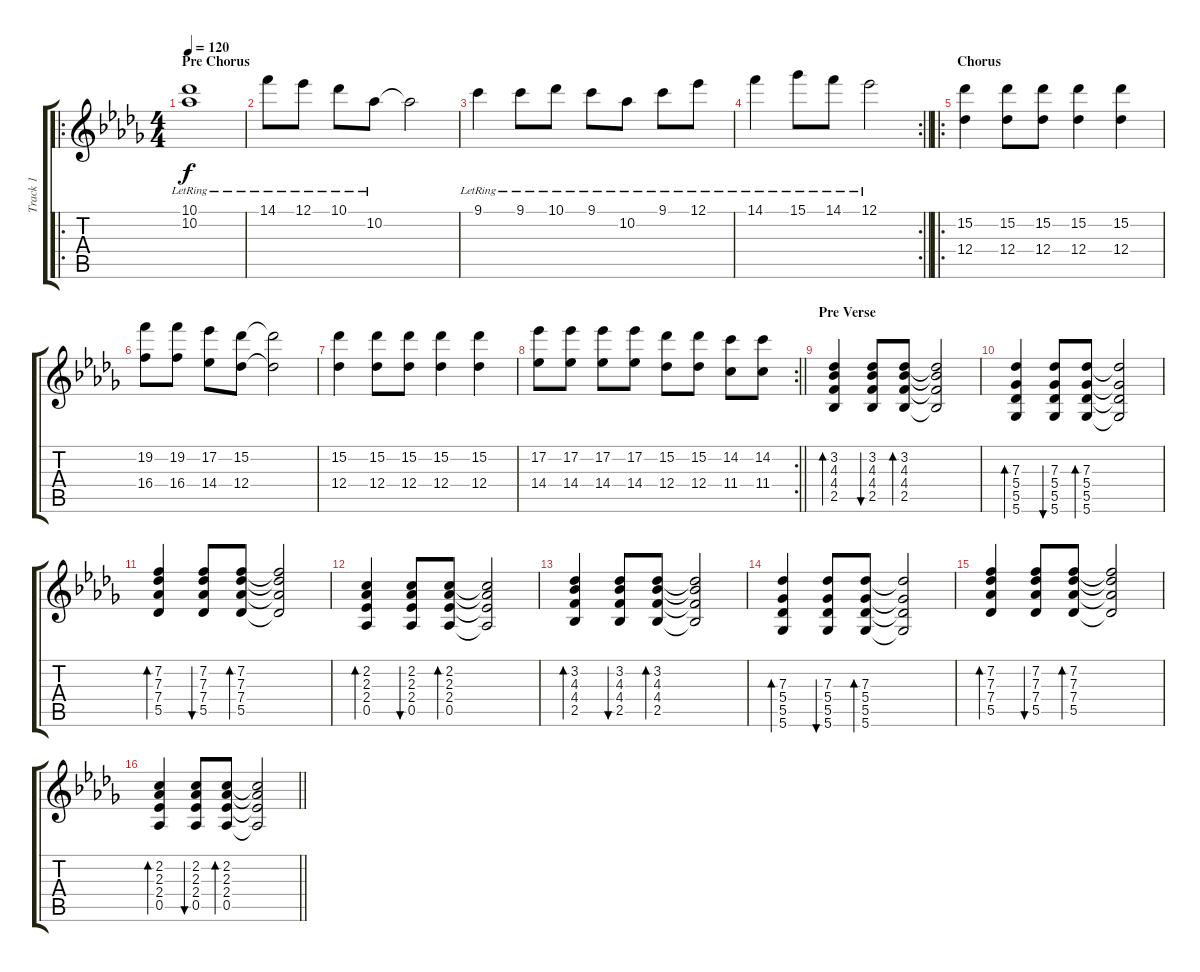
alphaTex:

\track ("Track 1" "Track 1") {instrument acousticguitarsteel}
\staff {score tabs}
\tuning (Eb4 Bb3 Gb3 Db3 Ab2 Db2) {hide}
\ro
\ts (4 4)
\section ("" "Pre Chorus")
\tempo 120
\clef g2
\ks db
(10.1{lr} 10.2{lr}).1{dy f} |
14.1{lr}.8 12.1{lr}.8 10.1{lr}.8 10.2{lr}.8 10.2{t}.2 |
9.1{lr}.4 9.1{lr}.8 10.1{lr}.8 9.1{lr}.8 10.2{lr}.8 9.1{lr}.8 12.1{lr}.8 |
\rc 2
\barLineRight lightlight
14.1{lr}.4 15.1{lr}.8 14.1{lr}.8 12.1{lr}.2 |
\ro
\section ("" "Chorus")
(15.2 12.4).4{instrument distortionguitar} (15.2 12.4).8 (15.2 12.4).8 (15.2 12.4).4 (15.2 12.4).4 |
(19.2 16.4).8 (19.2 16.4).8 (17.2 14.4).8 (15.2 12.4).8 (15.2{t} 12.4{t}).2 |
(15.2 12.4).4{instrument distortionguitar} (15.2 12.4).8 (15.2 12.4).8 (15.2 12.4).4 (15.2 12.4).4 |
\rc 2
\barLineRight lightlight
(17.2 14.4).8 (17.2 14.4).8 (17.2 14.4).8 (17.2 14.4).8 (15.2 12.4).8 (15.2 12.4).8 (14.2 11.4).8 (14.2 11.4).8 |
\section ("" "Pre Verse")
(3.2 4.3 4.4 2.5).4{bd 60 instrument acousticguitarsteel} (3.2 4.3 4.4 2.5).8{bu 60} (3.2 4.3 4.4 2.5).8{bd 60} (3.2{t} 4.3{t} 4.4{t} 2.5{t}).2 |
(7.3 5.4 5.5 5.6).4{bd 60} (7.3 5.4 5.5 5.6).8{bu 60} (7.3 5.4 5.5 5.6).8{bd 60} (7.3{t} 5.4{t} 5.5{t} 5.6{t}).2 |
(7.2 7.3 7.4 5.5).4{bd 60} (7.2 7.3 7.4 5.5).8{bu 60} (7.2 7.3 7.4 5.5).8{bd 60} (7.2{t} 7.3{t} 7.4{t} 5.5{t}).2 |
(2.2 2.3 2.4 0.5).4{bd 60} (2.2 2.3 2.4 0.5).8{bu 60} (2.2 2.3 2.4 0.5).8{bd 60} (2.2{t} 2.3{t} 2.4{t} 0.5{t}).2 |
(3.2 4.3 4.4 2.5).4{bd 60 instrument acousticguitarsteel} (3.2 4.3 4.4 2.5).8{bu 60} (3.2 4.3 4.4 2.5).8{bd 60} (3.2{t} 4.3{t} 4.4{t} 2.5{t}).2 |
(7.3 5.4 5.5 5.6).4{bd 60} (7.3 5.4 5.5 5.6).8{bu 60} (7.3 5.4 5.5 5.6).8{bd 60} (7.3{t} 5.4{t} 5.5{t} 5.6{t}).2 |
(7.2 7.3 7.4 5.5).4{bd 60} (7.2 7.3 7.4 5.5).8{bu 60} (7.2 7.3 7.4 5.5).8{bd 60} (7.2{t} 7.3{t} 7.4{t} 5.5{t}).2 |
\barLineRight lightlight
(2.2 2.3 2.4 0.5).4{bd 60} (2.2 2.3 2.4 0.5).8{bu 60} (2.2 2.3 2.4 0.5).8{bd 60} (2.2{t} 2.3{t} 2.4{t} 0.5{t}).2
